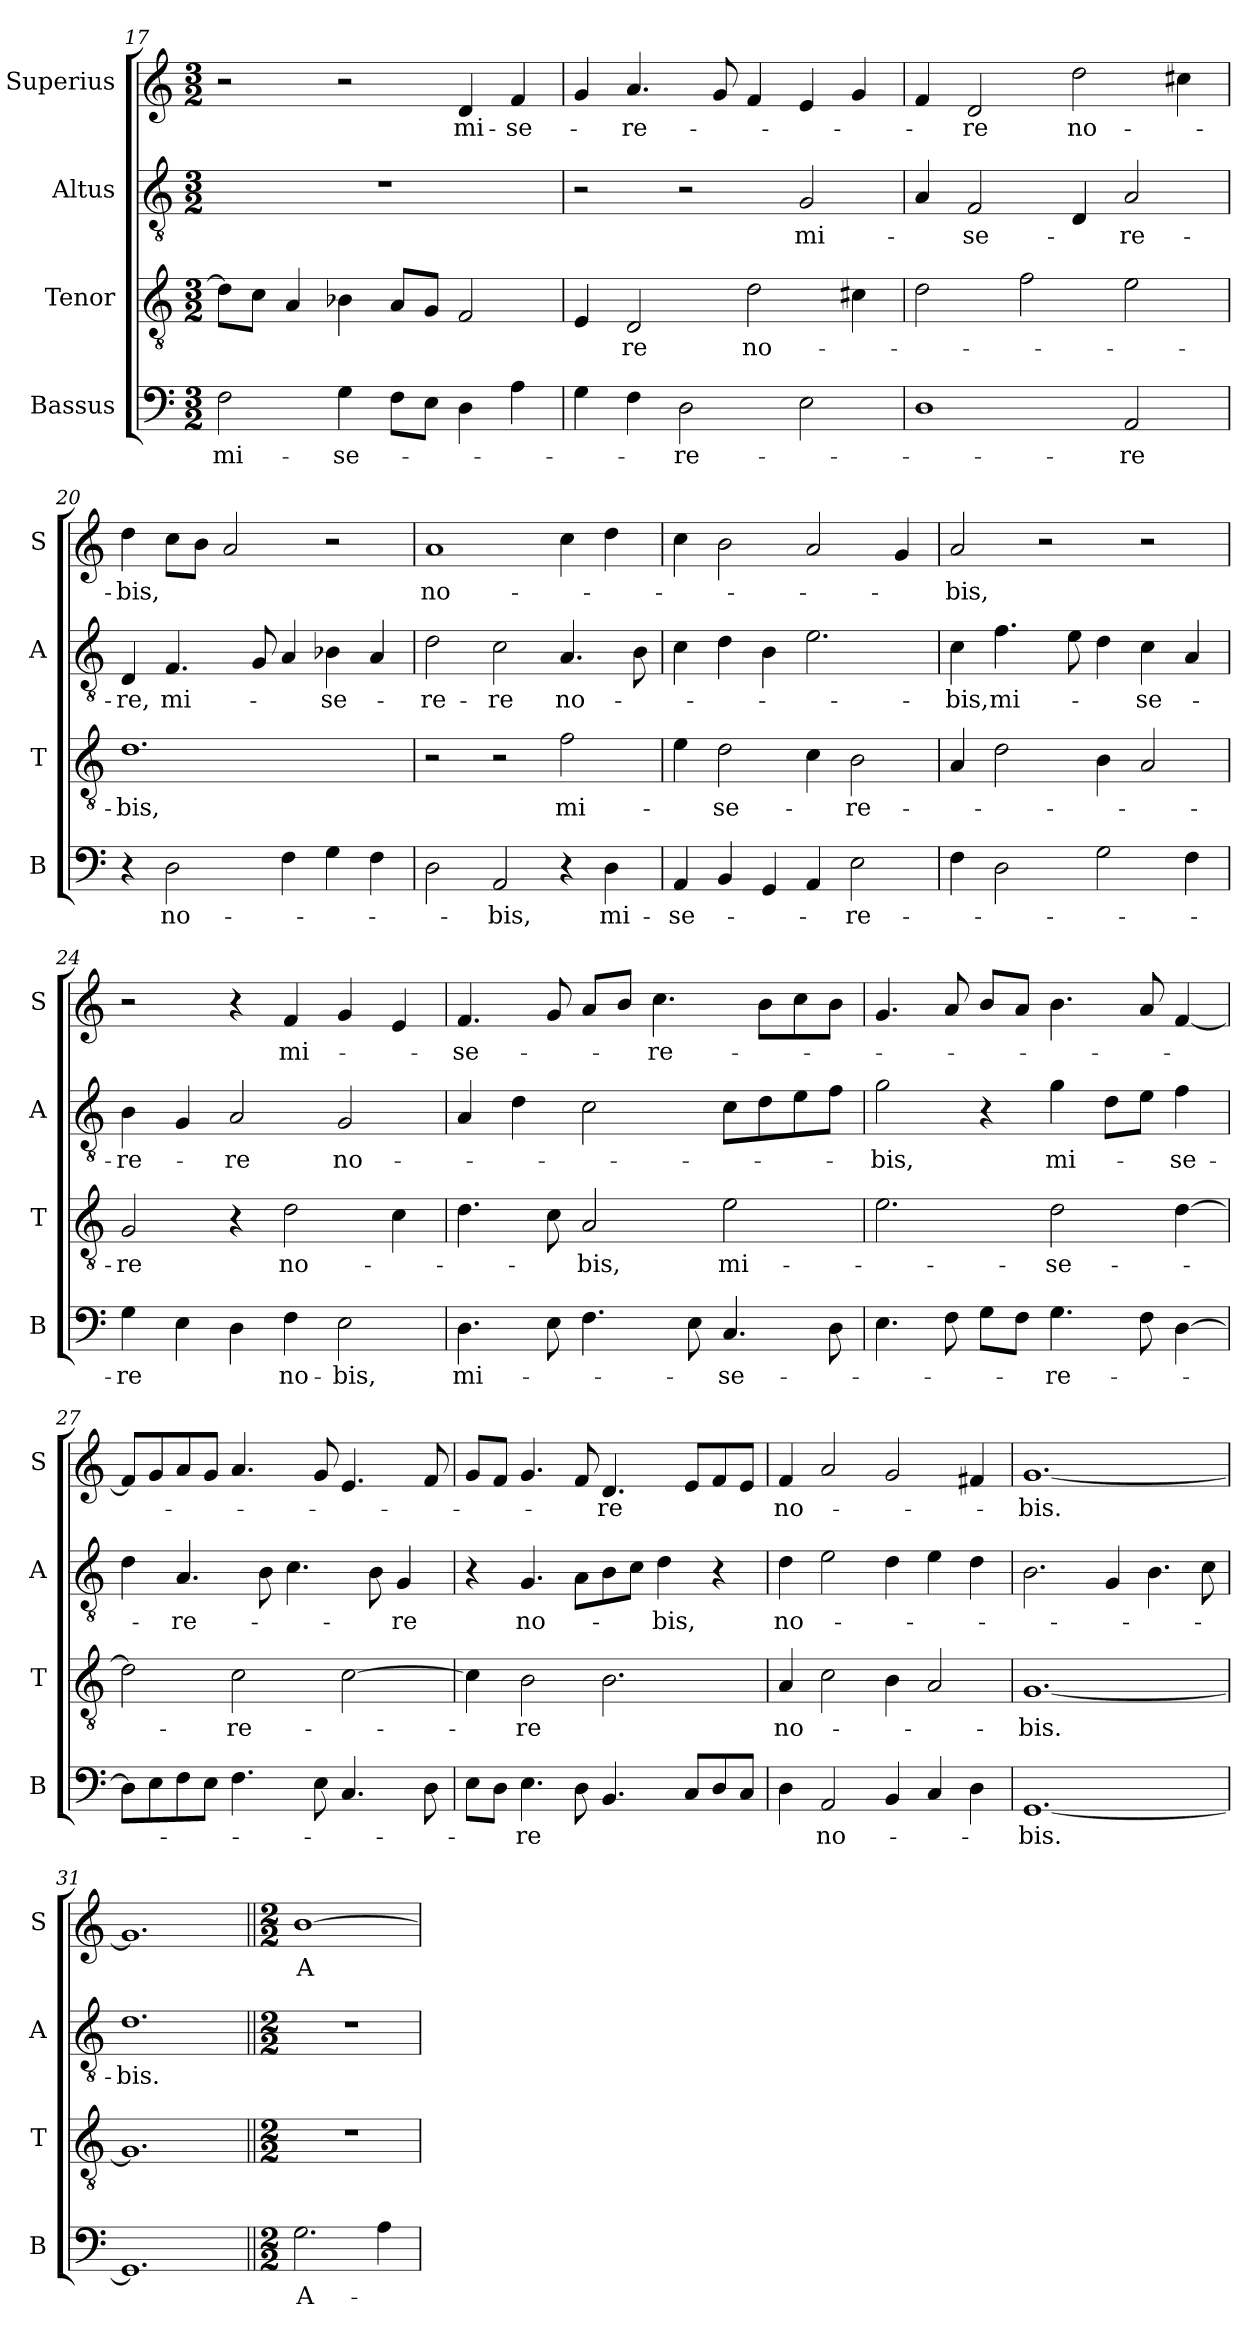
**kern	**text	**kern	**text	**kern	**text	**kern	**text
*part4	*part4	*part3	*part3	*part2	*part2	*part1	*part1
*staff4	*staff4	*staff3	*staff3	*staff2	*staff2	*staff1	*staff1
*I"Bassus	*	*I"Tenor	*	*I"Altus	*	*I"Superius	*
*I'B	*	*I'T	*	*I'A	*	*I'S	*
*clefF4	*	*clefGv2	*	*clefGv2	*	*clefG2	*
*k[]	*	*k[]	*	*k[]	*	*k[]	*
*M3/2	*	*M3/2	*	*M3/2	*	*M3/2	*
=17	=17	=17	=17	=17	=17	=17	=17
!	!LO:LY:i	!	!	!	!	!	!
2F	mi-	8dL]	.	1.r	.	2r	.
.	.	8cJ	.	.	.	.	.
.	.	4A	.	.	.	.	.
!	!LO:LY:i	!	!	!	!	!	!
4G	-se-	4B-i	.	.	.	2r	.
8FL	.	8AL	.	.	.	.	.
8EJ	.	8GJ	.	.	.	.	.
4D	.	2F	.	.	.	4d	mi-
4A	.	.	.	.	.	4f	-se-
=18	=18	=18	=18	=18	=18	=18	=18
4G	.	4E	.	2r	.	4g	.
!	!	!	!LO:LY:i	!	!	!	!
4F	.	2D	-re	.	.	4.a	-re-
!	!LO:LY:i	!	!	!	!	!	!
2D	-re-	.	.	2r	.	.	.
.	.	.	.	.	.	8g	.
!	!	!	!LO:LY:i	!	!	!	!
.	.	2d	no-	.	.	4f	.
2E	.	.	.	2G	mi-	4e	.
.	.	4c#X	.	.	.	4g	.
=19	=19	=19	=19	=19	=19	=19	=19
1D	.	2d	.	4A	.	4f	.
.	.	.	.	2F	-se-	2d	-re
.	.	2f	.	.	.	.	.
!	!	!	!	!	!	!	!LO:LY:i
.	.	.	.	4D	.	2dd	no-
!	!LO:LY:i	!	!	!	!	!	!
2AA	-re	2e	.	2A	-re-	.	.
.	.	.	.	.	.	4cc#X	.
=20	=20	=20	=20	=20	=20	=20	=20
!	!	!	!LO:LY:i	!	!	!	!LO:LY:i
4r	.	1.d	-bis,	4D	-re,	4dd	-bis,
!	!LO:LY:i	!	!	!	!LO:LY:i	!	!
2D	no-	.	.	4.F	mi-	8ccL	.
.	.	.	.	.	.	8bJ	.
.	.	.	.	.	.	2a	.
.	.	.	.	8G	.	.	.
4F	.	.	.	4A	.	.	.
!	!	!	!	!	!LO:LY:i	!	!
4G	.	.	.	4B-X	-se-	2r	.
4F	.	.	.	4A	.	.	.
=21	=21	=21	=21	=21	=21	=21	=21
!	!	!	!	!	!LO:LY:i	!	!LO:LY:i
2D	.	2r	.	2d	-re-	1a	no-
!	!LO:LY:i	!	!	!	!LO:LY:i	!	!
2AA	-bis,	2r	.	2c	-re	.	.
!	!	!	!	!	!LO:LY:i	!	!
4r	.	2f	mi-	4.A	no-	4cc	.
4D	mi-	.	.	.	.	4dd	.
.	.	.	.	8B	.	.	.
=22	=22	=22	=22	=22	=22	=22	=22
4AA	-se-	4e	.	4c	.	4cc	.
4BB	.	2d	-se-	4d	.	2b	.
4GG	.	.	.	4B	.	.	.
4AA	.	4c	.	2.e	.	2a	.
2E	-re-	2B	-re-	.	.	.	.
.	.	.	.	.	.	4g	.
=23	=23	=23	=23	=23	=23	=23	=23
!	!	!	!	!	!LO:LY:i	!	!LO:LY:i
4F	.	4A	.	4c	-bis,	2a	-bis,
!	!	!	!	!	!LO:LY:i	!	!
2D	.	2d	.	4.f	mi-	.	.
.	.	.	.	.	.	2r	.
.	.	.	.	8e	.	.	.
2G	.	4B	.	4d	.	.	.
!	!	!	!	!	!LO:LY:i	!	!
.	.	2A	.	4c	-se-	2r	.
4F	.	.	.	4A	.	.	.
=24	=24	=24	=24	=24	=24	=24	=24
!	!	!	!	!	!LO:LY:i	!	!
4G	-re	2G	-re	4B	-re-	2r	.
4E	.	.	.	4G	.	.	.
!	!	!	!	!	!LO:LY:i	!	!
4D	.	4r	.	2A	-re	4r	.
!	!LO:LY:i	!	!LO:LY:i	!	!	!	!LO:LY:i
4F	no-	2d	no-	.	.	4f	mi-
!	!LO:LY:i	!	!	!	!LO:LY:i	!	!
2E	-bis,	.	.	2G	no-	4g	.
.	.	4c	.	.	.	4e	.
=25	=25	=25	=25	=25	=25	=25	=25
!	!LO:LY:i	!	!	!	!	!	!LO:LY:i
4.D	mi-	4.d	.	4A	.	4.f	-se-
.	.	.	.	4d	.	.	.
8E	.	8c	.	.	.	8g	.
!	!	!	!LO:LY:i	!	!	!	!
4.F	.	2A	-bis,	2c	.	8aL	.
.	.	.	.	.	.	8bJ	.
!	!	!	!	!	!	!	!LO:LY:i
.	.	.	.	.	.	4.cc	-re-
8E	.	.	.	.	.	.	.
!	!LO:LY:i	!	!LO:LY:i	!	!	!	!
4.C	-se-	2e	mi-	8cL	.	.	.
.	.	.	.	8d	.	8bL	.
.	.	.	.	8e	.	8cc	.
8D	.	.	.	8fJ	.	8bJ	.
=26	=26	=26	=26	=26	=26	=26	=26
!	!	!	!	!	!LO:LY:i	!	!
4.E	.	2.e	.	2g	-bis,	4.g	.
8F	.	.	.	.	.	8a	.
8GL	.	.	.	4r	.	8bL	.
8FJ	.	.	.	.	.	8aJ	.
!	!LO:LY:i	!	!LO:LY:i	!	!LO:LY:i	!	!
4.G	-re-	2d	-se-	4g	mi-	4.b	.
.	.	.	.	8dL	.	.	.
8F	.	.	.	8eJ	.	8a	.
!	!	!	!	!	!LO:LY:i	!	!
[4D	.	[4d	.	4f	-se-	[4f	.
=27	=27	=27	=27	=27	=27	=27	=27
8DL]	.	2d]	.	4d	.	8fL]	.
8E	.	.	.	.	.	8g	.
!	!	!	!	!	!LO:LY:i	!	!
8F	.	.	.	4.A	-re-	8a	.
8EJ	.	.	.	.	.	8gJ	.
!	!	!	!LO:LY:i	!	!	!	!
4.F	.	2c	-re-	.	.	4.a	.
.	.	.	.	8B	.	.	.
.	.	.	.	4.c	.	.	.
8E	.	.	.	.	.	8g	.
4.C	.	[2c	.	.	.	4.e	.
.	.	.	.	8B	.	.	.
!	!	!	!	!	!LO:LY:i	!	!
.	.	.	.	4G	-re	.	.
8D	.	.	.	.	.	8f	.
=28	=28	=28	=28	=28	=28	=28	=28
8EL	.	4c]	.	4r	.	8gL	.
8DJ	.	.	.	.	.	8fJ	.
!	!LO:LY:i	!	!LO:LY:i	!	!	!	!
4.E	-re	2B	-re	4.G	no-	4.g	.
8D	.	.	.	8AL	.	8f	.
!	!	!	!	!	!	!	!LO:LY:i
4.BB	.	2.B	.	8B	.	4.d	-re
.	.	.	.	8cJ	.	.	.
!	!	!	!	!	!LO:LY:i	!	!
.	.	.	.	4d	-bis,	.	.
8CL	.	.	.	.	.	8eL	.
8D	.	.	.	4r	.	8f	.
8CJ	.	.	.	.	.	8eJ	.
=29	=29	=29	=29	=29	=29	=29	=29
!	!	!	!	!	!LO:LY:i	!	!
4D	.	4A	no-	4d	no-	4f	no-
2AA	no-	2c	.	2e	.	2a	.
4BB	.	4B	.	4d	.	2g	.
4C	.	2A	.	4e	.	.	.
4D	.	.	.	4d	.	4f#X	.
=30	=30	=30	=30	=30	=30	=30	=30
[1.GG	-bis.	[1.G	-bis.	2.B	.	[1.g	-bis.
.	.	.	.	4G	.	.	.
.	.	.	.	4.B	.	.	.
.	.	.	.	8c	.	.	.
=31	=31	=31	=31	=31	=31	=31	=31
1.GG]	.	1.G]	.	1.d	-bis.	1.g]	.
=32||	=32||	=32||	=32||	=32||	=32||	=32||	=32||
*M2/2	*	*M2/2	*	*M2/2	*	*M2/2	*
2.G	A-	1r	.	1r	.	[1b	A-
4A	.	.	.	.	.	.	.
=	=	=	=	=	=	=	=
*-	*-	*-	*-	*-	*-	*-	*-
